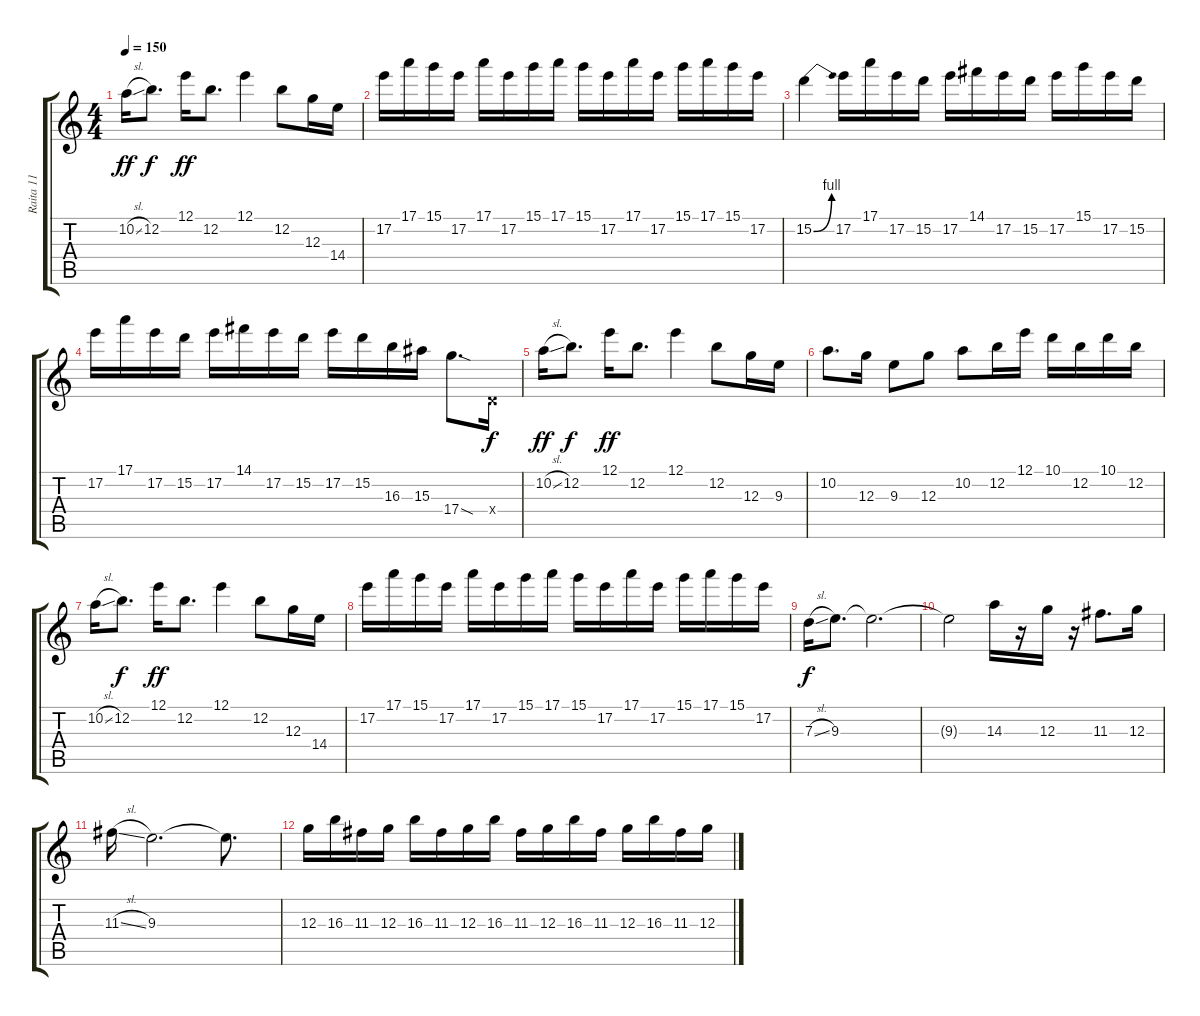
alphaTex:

\track ("Raita 11" "Raita 11") {instrument distortionguitar}
\staff {score tabs}
\tuning (E4 B3 G3 D3 A2 E2) {hide}
\ts (4 4)
\tempo 150
\clef g2
\ks c
10.2{sl}.16{dy ff} 12.2.8{d dy f} 12.1.16{dy ff} 12.2.8{d} 12.1.4 12.2.8 12.3.16 14.4.16 |
17.2.16 17.1.16 15.1.16 17.2.16 17.1.16 17.2.16 15.1.16 17.1.16 15.1.16 17.2.16 17.1.16 17.2.16 15.1.16 17.1.16 15.1.16 17.2.16 |
15.2{be (bend 0 0 60 4)}.4 17.2.16 17.1.16 17.2.16 15.2.16 17.2.16 14.1.16 17.2.16 15.2.16 17.2.16 15.1.16 17.2.16 15.2.16 |
17.2.16 17.1.16 17.2.16 15.2.16 17.2.16 14.1.16 17.2.16 15.2.16 17.2.16 15.2.16 16.3.16 15.3.16 17.4{sod}.8{d} 0.4{x}.16{dy f} |
10.2{sl}.16{dy ff} 12.2.8{d dy f} 12.1.16{dy ff} 12.2.8{d} 12.1.4 12.2.8 12.3.16 9.3.16 |
10.2.8{d} 12.3.16 9.3.8 12.3.8 10.2.8 12.2.16 12.1.16 10.1.16 12.2.16 10.1.16 12.2.16 |
10.2{sl}.16 12.2.8{d dy f} 12.1.16{dy ff} 12.2.8{d} 12.1.4 12.2.8 12.3.16 14.4.16 |
17.2.16 17.1.16 15.1.16 17.2.16 17.1.16 17.2.16 15.1.16 17.1.16 15.1.16 17.2.16 17.1.16 17.2.16 15.1.16 17.1.16 15.1.16 17.2.16 |
7.3{sl}.16{dy f} 9.3.8{d} 9.3{t}.2{d} |
9.3{t}.2 14.3.16 r.16 12.3.16 r.16 11.3.8{d} 12.3.16 |
11.3{sl}.16 9.3.2{d} 9.3{t}.8{d} |
12.3.16 16.3.16 11.3.16 12.3.16 16.3.16 11.3.16 12.3.16 16.3.16 11.3.16 12.3.16 16.3.16 11.3.16 12.3.16 16.3.16 11.3.16 12.3.16
